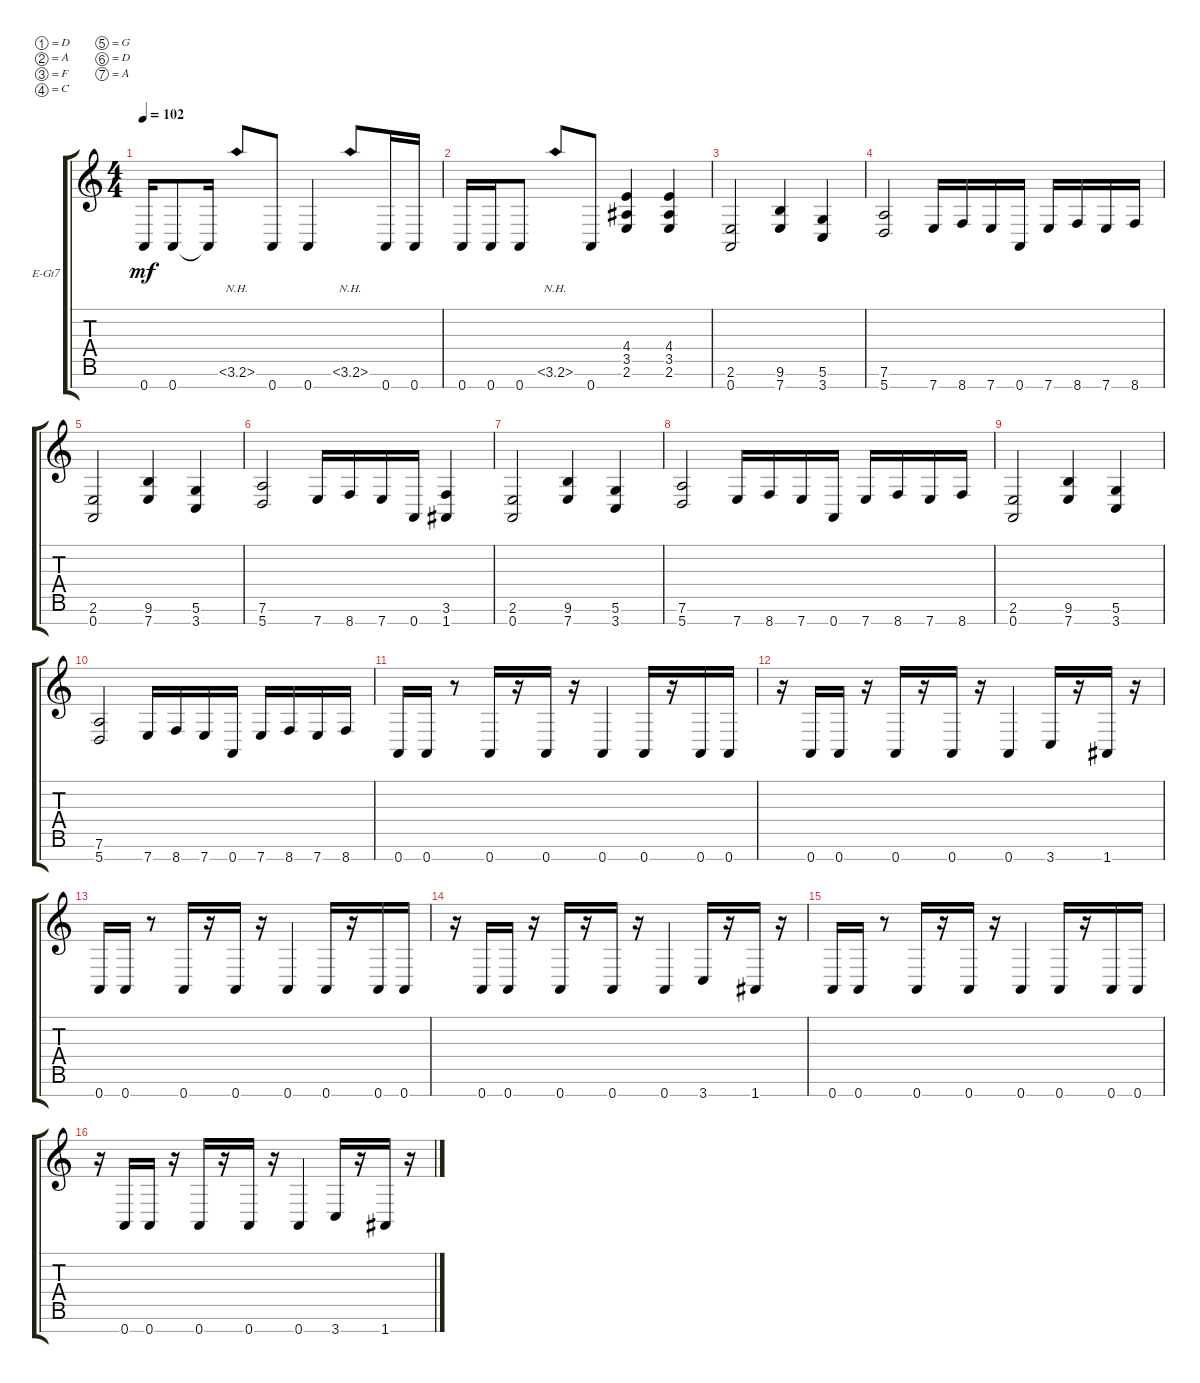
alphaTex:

\defaultSystemsLayout 4
\bracketExtendMode groupsimilarinstruments
\firstSystemTrackNameOrientation horizontal
\otherSystemsTrackNameOrientation horizontal
\track ("Guitar right" "E-Gt7") {instrument distortionguitar}
\staff {score tabs}
\tuning (D4 A3 F3 C3 G2 D2 A1)
\ts (4 4)
\tempo 102
\clef g2
\scale
0.541555
\ks c
0.7.16{dy mf} 0.7.8 0.7{t}.16 3.6{nh}.8 0.7.8 0.7.4 3.6{nh}.8 0.7.16 0.7.16 |
\scale
0.458175 0.7.16 0.7.16 0.7.8 3.6{nh}.8 0.7.8 (2.6 3.5 4.4).4 (2.6 3.5 4.4).4 |
\scale
0.530124 (2.6 0.7).2 (7.7 9.6).4 (3.7 5.6).4 |
\scale
0.469558 (5.7 7.6).2 7.7.16 8.7.16 7.7.16 0.7.16 7.7.16 8.7.16 7.7.16 8.7.16 |
\scale
0.541555 (2.6 0.7).2 (7.7 9.6).4 (3.7 5.6).4 |
\scale
0.458175 (5.7 7.6).2 7.7.16 8.7.16 7.7.16 0.7.16 (1.7 3.6).4 |
\scale
0.527266 (2.6 0.7).2 (7.7 9.6).4 (3.7 5.6).4 |
\scale
0.472404 (5.7 7.6).2 7.7.16 8.7.16 7.7.16 0.7.16 7.7.16 8.7.16 7.7.16 8.7.16 |
\scale
0.522979 (2.6 0.7).2 (7.7 9.6).4 (3.7 5.6).4 |
\scale
0.476673 (5.7 7.6).2 7.7.16 8.7.16 7.7.16 0.7.16 7.7.16 8.7.16 7.7.16 8.7.16 |
\scale
0.484087 0.7.16 0.7.16 r.8 0.7.16 r.16 0.7.16 r.16 0.7.4 0.7.16 r.16 0.7.16 0.7.16 |
\scale
0.515989 r.16 0.7.16 0.7.16 r.16 0.7.16 r.16 0.7.16 r.16 0.7.4 3.7.16 r.16 1.7.16 r.16 |
0.7.16 0.7.16 r.8 0.7.16 r.16 0.7.16 r.16 0.7.4 0.7.16 r.16 0.7.16 0.7.16 |
r.16 0.7.16 0.7.16 r.16 0.7.16 r.16 0.7.16 r.16 0.7.4 3.7.16 r.16 1.7.16 r.16 |
0.7.16 0.7.16 r.8 0.7.16 r.16 0.7.16 r.16 0.7.4 0.7.16 r.16 0.7.16 0.7.16 |
r.16 0.7.16 0.7.16 r.16 0.7.16 r.16 0.7.16 r.16 0.7.4 3.7.16 r.16 1.7.16 r.16
